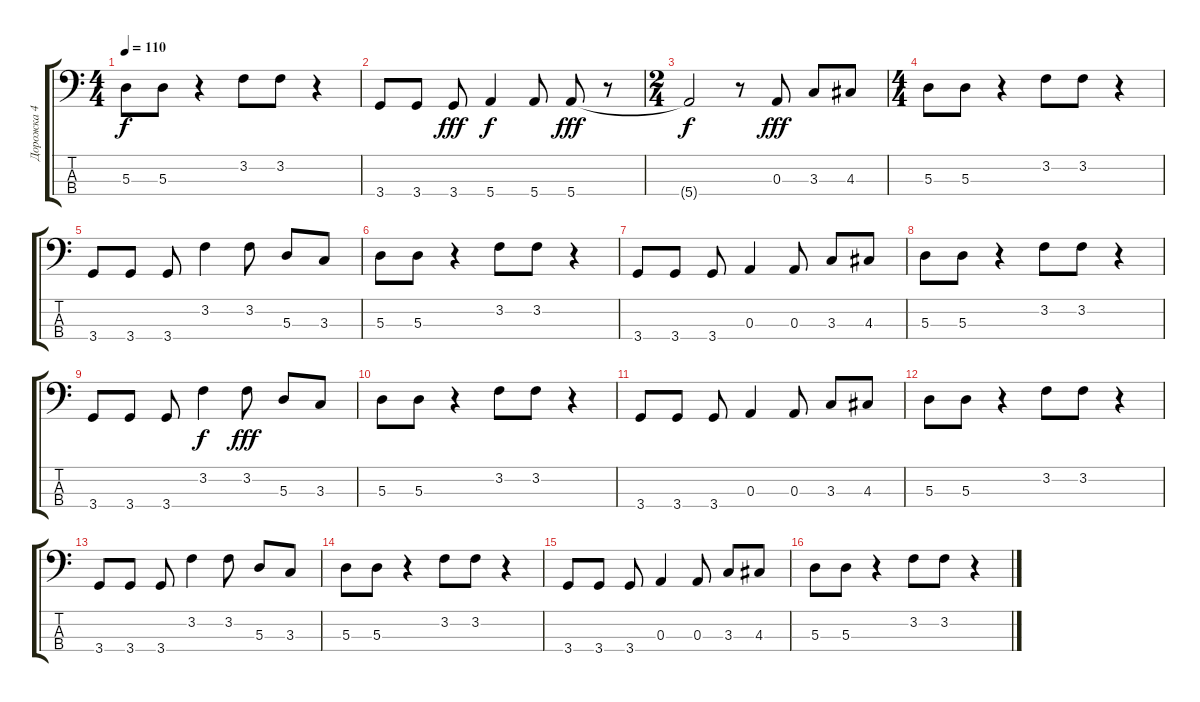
\track ("Дорожка 4" "Дорожка 4") {instrument electricbassfinger}
\staff {score tabs}
\tuning (G2 D2 A1 E1) {hide}
\ts (4 4)
\tempo 110
\clef f4
\ks c
5.3.8{dy f} 5.3.8 r.4 3.2.8 3.2.8 r.4 |
3.4.8 3.4.8 3.4.8{dy fff} 5.4.4{dy f} 5.4.8 5.4.8{dy fff} r.8 |
\ts (2 4)
5.4{t}.2{dy f} r.8 0.3.8{dy fff} 3.3.8 4.3.8 |
\ts (4 4)
5.3.8 5.3.8 r.4 3.2.8 3.2.8 r.4 |
3.4.8 3.4.8 3.4.8 3.2.4 3.2.8 5.3.8 3.3.8 |
5.3.8 5.3.8 r.4 3.2.8 3.2.8 r.4 |
3.4.8 3.4.8 3.4.8 0.3.4 0.3.8 3.3.8 4.3.8 |
5.3.8 5.3.8 r.4 3.2.8 3.2.8 r.4 |
3.4.8 3.4.8 3.4.8 3.2.4{dy f} 3.2.8{dy fff} 5.3.8 3.3.8 |
5.3.8 5.3.8 r.4 3.2.8 3.2.8 r.4 |
3.4.8 3.4.8 3.4.8 0.3.4 0.3.8 3.3.8 4.3.8 |
5.3.8 5.3.8 r.4 3.2.8 3.2.8 r.4 |
3.4.8 3.4.8 3.4.8 3.2.4 3.2.8 5.3.8 3.3.8 |
5.3.8 5.3.8 r.4 3.2.8 3.2.8 r.4 |
3.4.8 3.4.8 3.4.8 0.3.4 0.3.8 3.3.8 4.3.8 |
5.3.8 5.3.8 r.4 3.2.8 3.2.8 r.4
